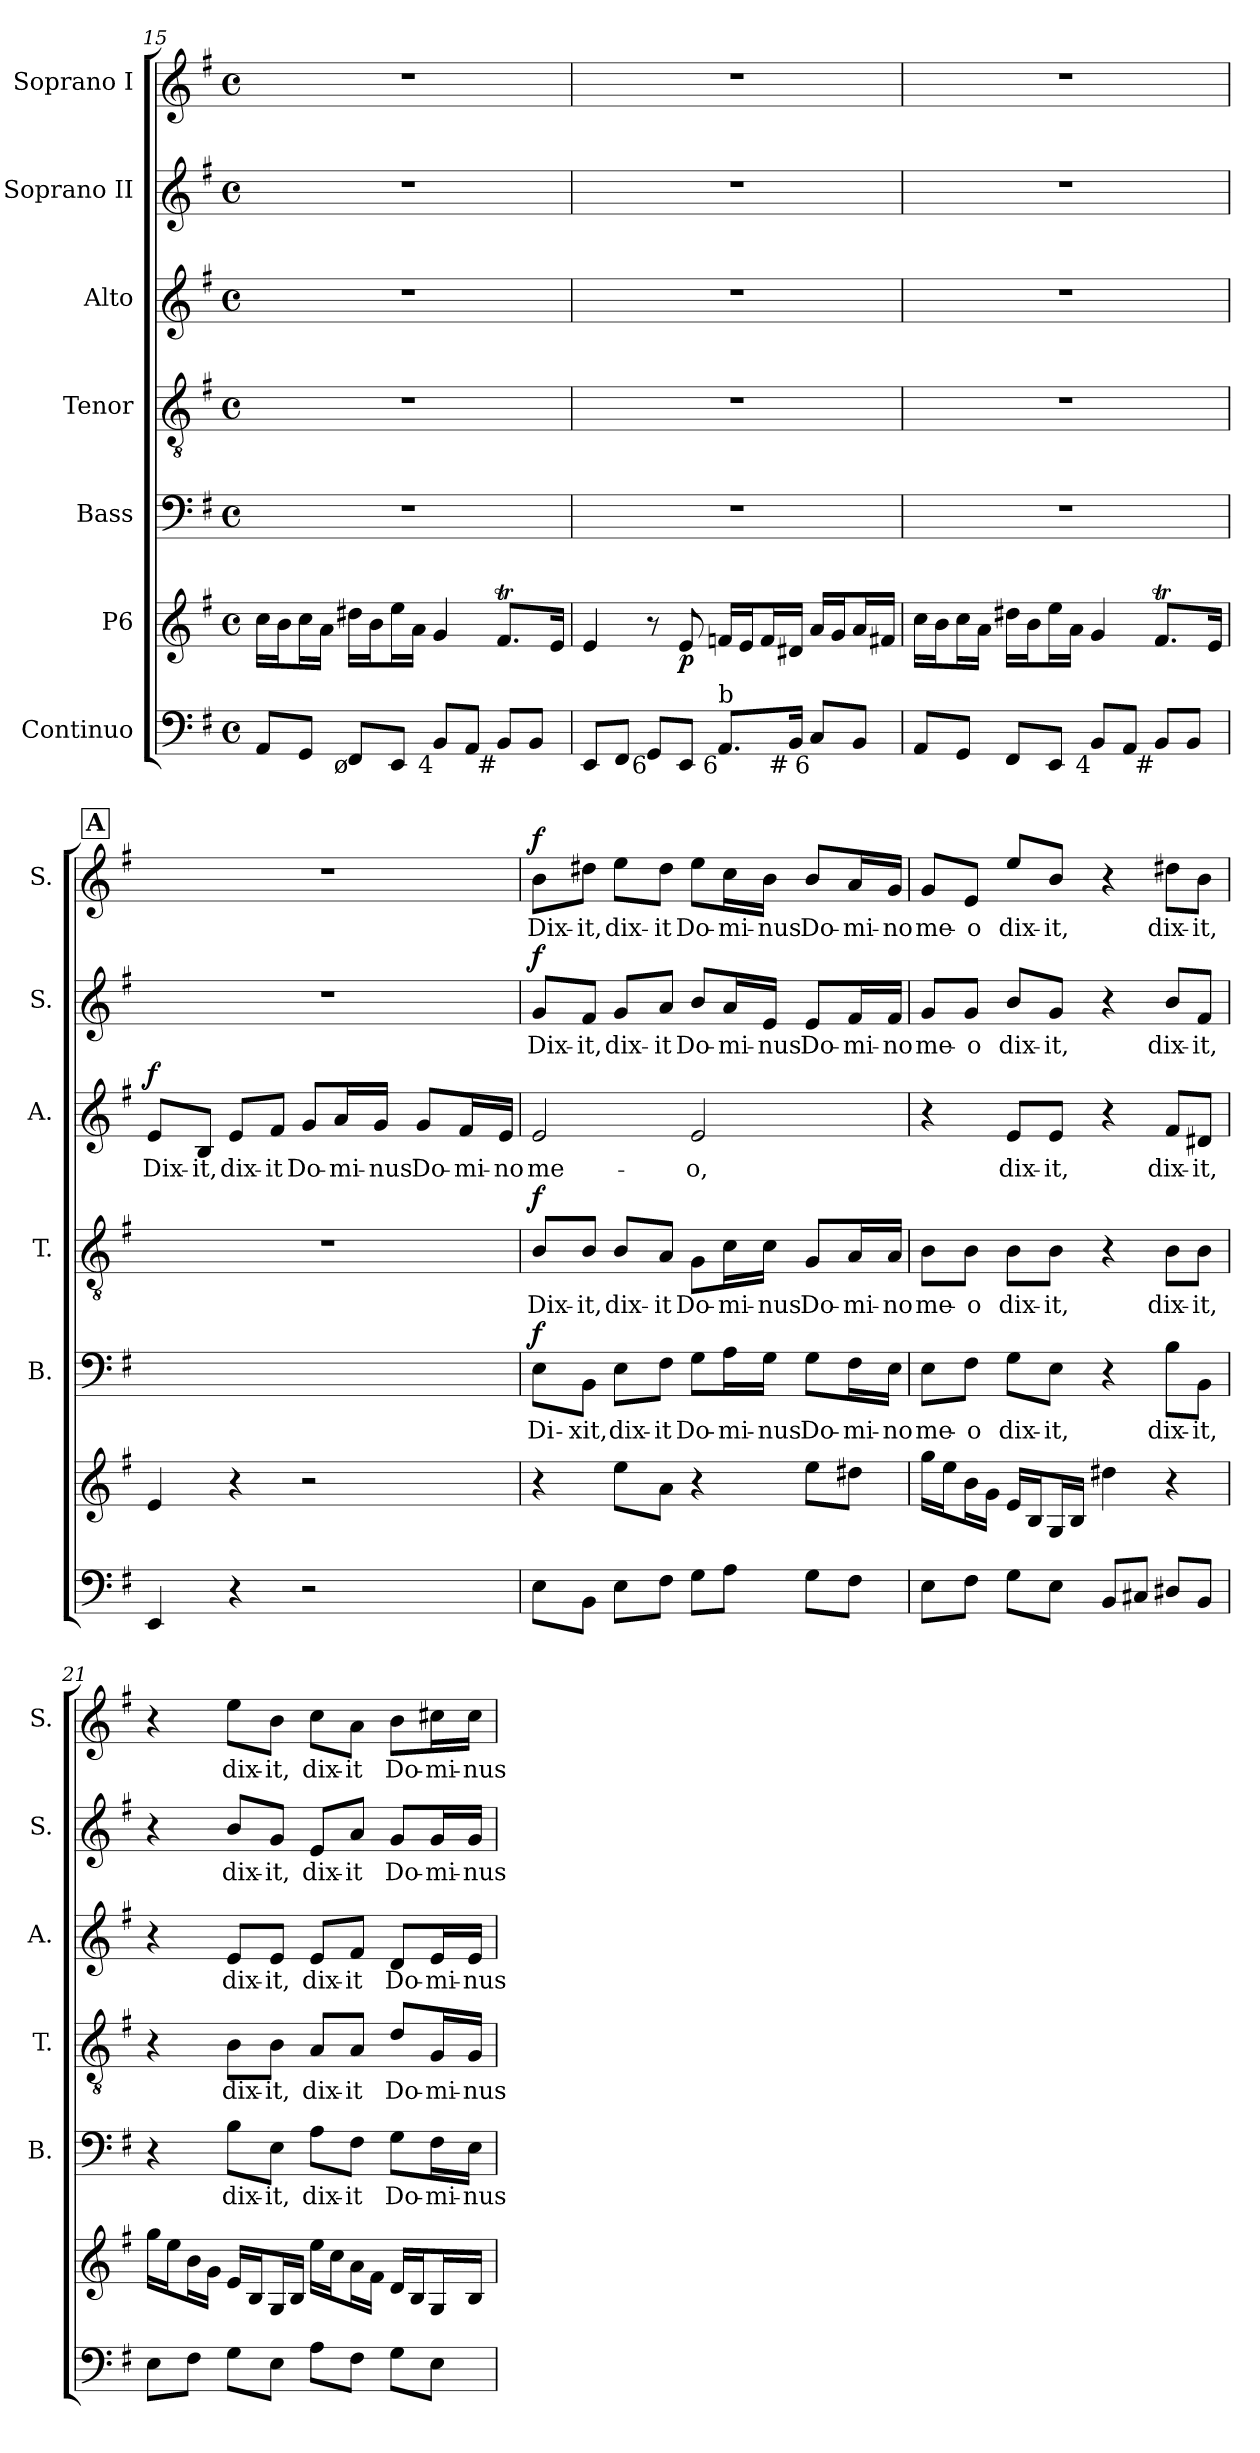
**kern	**kern	**dynam	**kern	**text	**dynam	**kern	**text	**dynam	**kern	**text	**dynam	**kern	**text	**dynam	**kern	**text	**dynam
*part7	*part6	*part6	*part5	*part5	*part5	*part4	*part4	*part4	*part3	*part3	*part3	*part2	*part2	*part2	*part1	*part1	*part1
*staff7	*staff6	*staff6	*staff5	*staff5	*staff5	*staff4	*staff4	*staff4	*staff3	*staff3	*staff3	*staff2	*staff2	*staff2	*staff1	*staff1	*staff1
*I"Continuo	*I"P6	*	*I"Bass	*	*	*I"Tenor	*	*	*I"Alto	*	*	*I"Soprano II	*	*	*I"Soprano I	*	*
*	*	*	*I'B.	*	*	*I'T.	*	*	*I'A.	*	*	*I'S.	*	*	*I'S.	*	*
*clefF4	*clefG2	*	*clefF4	*	*	*clefGv2	*	*	*clefG2	*	*	*clefG2	*	*	*clefG2	*	*
*	*	*	*	*	*	*ITrd7c12	*	*	*	*	*	*	*	*	*	*	*
*k[f#]	*k[f#]	*	*k[f#]	*	*	*k[f#]	*	*	*k[f#]	*	*	*k[f#]	*	*	*k[f#]	*	*
*G:	*G:	*	*G:	*	*	*G:	*	*	*G:	*	*	*G:	*	*	*G:	*	*
*M4/4	*M4/4	*	*M4/4	*	*	*M4/4	*	*	*M4/4	*	*	*M4/4	*	*	*M4/4	*	*
*met(c)	*met(c)	*	*met(c)	*	*	*met(c)	*	*	*met(c)	*	*	*met(c)	*	*	*met(c)	*	*
=15	=15	=15	=15	=15	=15	=15	=15	=15	=15	=15	=15	=15	=15	=15	=15	=15	=15
8AAi/L	16cci\LL	.	1r	.	.	1r	.	.	1r	.	.	1r	.	.	1r	.	.
.	16bi\J	.	.	.	.	.	.	.	.	.	.	.	.	.	.	.	.
8GGi/J	16cci\L	.	.	.	.	.	.	.	.	.	.	.	.	.	.	.	.
.	16ai\JJ	.	.	.	.	.	.	.	.	.	.	.	.	.	.	.	.
!LO:TX:b:rj:t=ø	!	!	!	!	!	!	!	!	!	!	!	!	!	!	!	!	!
8FF#i/L	16dd#Xi\LL	.	.	.	.	.	.	.	.	.	.	.	.	.	.	.	.
.	16bi\J	.	.	.	.	.	.	.	.	.	.	.	.	.	.	.	.
8EEi/J	16eei\L	.	.	.	.	.	.	.	.	.	.	.	.	.	.	.	.
.	16ai\JJ	.	.	.	.	.	.	.	.	.	.	.	.	.	.	.	.
!LO:TX:b:rj:t=4	!	!	!	!	!	!	!	!	!	!	!	!	!	!	!	!	!
8BBi/L	4gi/	.	.	.	.	.	.	.	.	.	.	.	.	.	.	.	.
8AAi/J	.	.	.	.	.	.	.	.	.	.	.	.	.	.	.	.	.
!LO:TX:b:rj:t=#	!	!	!	!	!	!	!	!	!	!	!	!	!	!	!	!	!
8BBi/L	8.f#ti/L	.	.	.	.	.	.	.	.	.	.	.	.	.	.	.	.
8BBi/J	.	.	.	.	.	.	.	.	.	.	.	.	.	.	.	.	.
.	16ei/Jk	.	.	.	.	.	.	.	.	.	.	.	.	.	.	.	.
!!LO:LB:g=z
=16	=16	=16	=16	=16	=16	=16	=16	=16	=16	=16	=16	=16	=16	=16	=16	=16	=16
8EEi/L	4ei/	.	1r	.	.	1r	.	.	1r	.	.	1r	.	.	1r	.	.
8FF#i/J	.	.	.	.	.	.	.	.	.	.	.	.	.	.	.	.	.
!LO:TX:b:rj:t=6	!	!	!	!	!	!	!	!	!	!	!	!	!	!	!	!	!
8GGi/L	8r	.	.	.	.	.	.	.	.	.	.	.	.	.	.	.	.
8EEi/J	8ei/	p	.	.	.	.	.	.	.	.	.	.	.	.	.	.	.
!LO:TX:b:rj:t=6	!	!	!	!	!	!	!	!	!	!	!	!	!	!	!	!	!
!LO:TX:t=b	!	!	!	!	!	!	!	!	!	!	!	!	!	!	!	!	!
8.AAi/L	16fni/LL	.	.	.	.	.	.	.	.	.	.	.	.	.	.	.	.
.	16ei/J	.	.	.	.	.	.	.	.	.	.	.	.	.	.	.	.
.	16fi/L	.	.	.	.	.	.	.	.	.	.	.	.	.	.	.	.
!LO:TX:b:rj:t=#	!	!	!	!	!	!	!	!	!	!	!	!	!	!	!	!	!
16BBi/Jk	16d#Xi/JJ	.	.	.	.	.	.	.	.	.	.	.	.	.	.	.	.
!LO:TX:b:rj:t=6	!	!	!	!	!	!	!	!	!	!	!	!	!	!	!	!	!
8Ci/L	16ai/LL	.	.	.	.	.	.	.	.	.	.	.	.	.	.	.	.
.	16gi/J	.	.	.	.	.	.	.	.	.	.	.	.	.	.	.	.
8BBi/J	16ai/L	.	.	.	.	.	.	.	.	.	.	.	.	.	.	.	.
.	16f#Xi/JJ	.	.	.	.	.	.	.	.	.	.	.	.	.	.	.	.
=17	=17	=17	=17	=17	=17	=17	=17	=17	=17	=17	=17	=17	=17	=17	=17	=17	=17
8AAi/L	16cci\LL	.	1r	.	.	1r	.	.	1r	.	.	1r	.	.	1r	.	.
.	16bi\J	.	.	.	.	.	.	.	.	.	.	.	.	.	.	.	.
8GGi/J	16cci\L	.	.	.	.	.	.	.	.	.	.	.	.	.	.	.	.
.	16ai\JJ	.	.	.	.	.	.	.	.	.	.	.	.	.	.	.	.
8FF#i/L	16dd#Xi\LL	.	.	.	.	.	.	.	.	.	.	.	.	.	.	.	.
.	16bi\J	.	.	.	.	.	.	.	.	.	.	.	.	.	.	.	.
8EEi/J	16eei\L	.	.	.	.	.	.	.	.	.	.	.	.	.	.	.	.
.	16ai\JJ	.	.	.	.	.	.	.	.	.	.	.	.	.	.	.	.
!LO:TX:b:rj:t=4	!	!	!	!	!	!	!	!	!	!	!	!	!	!	!	!	!
8BBi/L	4gi/	.	.	.	.	.	.	.	.	.	.	.	.	.	.	.	.
8AAi/J	.	.	.	.	.	.	.	.	.	.	.	.	.	.	.	.	.
!LO:TX:b:rj:t=#	!	!	!	!	!	!	!	!	!	!	!	!	!	!	!	!	!
8BBi/L	8.f#ti/L	.	.	.	.	.	.	.	.	.	.	.	.	.	.	.	.
8BBi/J	.	.	.	.	.	.	.	.	.	.	.	.	.	.	.	.	.
.	16ei/Jk	.	.	.	.	.	.	.	.	.	.	.	.	.	.	.	.
!!LO:REH:place=s1:B:color=#000000:enc=box:fs=13.7126:t=A
=18	=18	=18	=18	=18	=18	=18	=18	=18	=18	=18	=18	=18	=18	=18	=18	=18	=18
!	!	!	!	!	!	!	!	!	!	!LO:LY:b:color=#000000	!	!	!	!	!	!	!
4EEi/	4ei/	.	1ryy	.	.	1r	.	.	8ei/L	Dix-	f	1r	.	.	1r	.	.
!	!	!	!	!	!	!	!	!	!	!LO:LY:b:color=#000000	!	!	!	!	!	!	!
.	.	.	.	.	.	.	.	.	8Bi/J	-it,	.	.	.	.	.	.	.
!	!	!	!	!	!	!	!	!	!	!LO:LY:b:color=#000000	!	!	!	!	!	!	!
4r	4r	.	.	.	.	.	.	.	8ei/L	dix-	.	.	.	.	.	.	.
!	!	!	!	!	!	!	!	!	!	!LO:LY:b:color=#000000	!	!	!	!	!	!	!
.	.	.	.	.	.	.	.	.	8f#i/J	-it	.	.	.	.	.	.	.
!	!	!	!	!	!	!	!	!	!	!LO:LY:b:color=#000000	!	!	!	!	!	!	!
2r	2r	.	.	.	.	.	.	.	8gi/L	Do-	.	.	.	.	.	.	.
!	!	!	!	!	!	!	!	!	!	!LO:LY:b:color=#000000	!	!	!	!	!	!	!
.	.	.	.	.	.	.	.	.	16ai/L	-mi-	.	.	.	.	.	.	.
!	!	!	!	!	!	!	!	!	!	!LO:LY:b:color=#000000	!	!	!	!	!	!	!
.	.	.	.	.	.	.	.	.	16gi/JJ	-nus	.	.	.	.	.	.	.
!	!	!	!	!	!	!	!	!	!	!LO:LY:b:color=#000000	!	!	!	!	!	!	!
.	.	.	.	.	.	.	.	.	8gi/L	Do-	.	.	.	.	.	.	.
!	!	!	!	!	!	!	!	!	!	!LO:LY:b:color=#000000	!	!	!	!	!	!	!
.	.	.	.	.	.	.	.	.	16f#i/L	-mi-	.	.	.	.	.	.	.
!	!	!	!	!	!	!	!	!	!	!LO:LY:b:color=#000000	!	!	!	!	!	!	!
.	.	.	.	.	.	.	.	.	16ei/JJ	-no	.	.	.	.	.	.	.
=19	=19	=19	=19	=19	=19	=19	=19	=19	=19	=19	=19	=19	=19	=19	=19	=19	=19
!	!	!	!	!LO:LY:b:color=#000000	!	!	!	!	!	!	!	!	!	!	!	!	!
!	!	!	!	!	!	!	!LO:LY:b:color=#000000	!	!	!	!	!	!	!	!	!	!
!	!	!	!	!	!	!	!	!	!	!LO:LY:b:color=#000000	!	!	!	!	!	!	!
!	!	!	!	!	!	!	!	!	!	!	!	!	!LO:LY:b:color=#000000	!	!	!	!
!	!	!	!	!	!	!	!	!	!	!	!	!	!	!	!	!LO:LY:b:color=#000000	!
8Ei\L	4r	.	8Ei\L	Di-	f	8BBi/L	Dix-	f	2ei/	me-	.	8gi/L	Dix-	f	8bi\L	Dix-	f
!	!	!	!	!LO:LY:b:color=#000000	!	!	!	!	!	!	!	!	!	!	!	!	!
!	!	!	!	!	!	!	!LO:LY:b:color=#000000	!	!	!	!	!	!	!	!	!	!
!	!	!	!	!	!	!	!	!	!	!	!	!	!LO:LY:b:color=#000000	!	!	!	!
!	!	!	!	!	!	!	!	!	!	!	!	!	!	!	!	!LO:LY:b:color=#000000	!
8BBi\J	.	.	8BBi\J	-xit,	.	8BBi/J	-it,	.	.	.	.	8f#i/J	-it,	.	8dd#Xi\J	-it,	.
!	!	!	!	!LO:LY:b:color=#000000	!	!	!	!	!	!	!	!	!	!	!	!	!
!	!	!	!	!	!	!	!LO:LY:b:color=#000000	!	!	!	!	!	!	!	!	!	!
!	!	!	!	!	!	!	!	!	!	!	!	!	!LO:LY:b:color=#000000	!	!	!	!
!	!	!	!	!	!	!	!	!	!	!	!	!	!	!	!	!LO:LY:b:color=#000000	!
8Ei\L	8eei\L	.	8Ei\L	dix-	.	8BBi/L	dix-	.	.	.	.	8gi/L	dix-	.	8eei\L	dix-	.
!	!	!	!	!LO:LY:b:color=#000000	!	!	!	!	!	!	!	!	!	!	!	!	!
!	!	!	!	!	!	!	!LO:LY:b:color=#000000	!	!	!	!	!	!	!	!	!	!
!	!	!	!	!	!	!	!	!	!	!	!	!	!LO:LY:b:color=#000000	!	!	!	!
!	!	!	!	!	!	!	!	!	!	!	!	!	!	!	!	!LO:LY:b:color=#000000	!
8F#i\J	8ai\J	.	8F#i\J	-it	.	8AAi/J	-it	.	.	.	.	8ai/J	-it	.	8dd#i\J	-it	.
!	!	!	!	!LO:LY:b:color=#000000	!	!	!	!	!	!	!	!	!	!	!	!	!
!	!	!	!	!	!	!	!LO:LY:b:color=#000000	!	!	!	!	!	!	!	!	!	!
!	!	!	!	!	!	!	!	!	!	!LO:LY:b:color=#000000	!	!	!	!	!	!	!
!	!	!	!	!	!	!	!	!	!	!	!	!	!LO:LY:b:color=#000000	!	!	!	!
!	!	!	!	!	!	!	!	!	!	!	!	!	!	!	!	!LO:LY:b:color=#000000	!
8Gi\L	4r	.	8Gi\L	Do-	.	8GGi\L	Do-	.	2ei/	-o,	.	8bi/L	Do-	.	8eei\L	Do-	.
!	!	!	!	!LO:LY:b:color=#000000	!	!	!	!	!	!	!	!	!	!	!	!	!
!	!	!	!	!	!	!	!LO:LY:b:color=#000000	!	!	!	!	!	!	!	!	!	!
!	!	!	!	!	!	!	!	!	!	!	!	!	!LO:LY:b:color=#000000	!	!	!	!
!	!	!	!	!	!	!	!	!	!	!	!	!	!	!	!	!LO:LY:b:color=#000000	!
8Ai\J	.	.	16Ai\L	-mi-	.	16Ci\L	-mi-	.	.	.	.	16ai/L	-mi-	.	16cci\L	-mi-	.
!	!	!	!	!LO:LY:b:color=#000000	!	!	!	!	!	!	!	!	!	!	!	!	!
!	!	!	!	!	!	!	!LO:LY:b:color=#000000	!	!	!	!	!	!	!	!	!	!
!	!	!	!	!	!	!	!	!	!	!	!	!	!LO:LY:b:color=#000000	!	!	!	!
!	!	!	!	!	!	!	!	!	!	!	!	!	!	!	!	!LO:LY:b:color=#000000	!
.	.	.	16Gi\JJ	-nus	.	16Ci\JJ	-nus	.	.	.	.	16ei/JJ	-nus	.	16bi\JJ	-nus	.
!	!	!	!	!LO:LY:b:color=#000000	!	!	!	!	!	!	!	!	!	!	!	!	!
!	!	!	!	!	!	!	!LO:LY:b:color=#000000	!	!	!	!	!	!	!	!	!	!
!	!	!	!	!	!	!	!	!	!	!	!	!	!LO:LY:b:color=#000000	!	!	!	!
!	!	!	!	!	!	!	!	!	!	!	!	!	!	!	!	!LO:LY:b:color=#000000	!
8Gi\L	8eei\L	.	8Gi\L	Do-	.	8GGi/L	Do-	.	.	.	.	8ei/L	Do-	.	8bi/L	Do-	.
!	!	!	!	!LO:LY:b:color=#000000	!	!	!	!	!	!	!	!	!	!	!	!	!
!	!	!	!	!	!	!	!LO:LY:b:color=#000000	!	!	!	!	!	!	!	!	!	!
!	!	!	!	!	!	!	!	!	!	!	!	!	!LO:LY:b:color=#000000	!	!	!	!
!	!	!	!	!	!	!	!	!	!	!	!	!	!	!	!	!LO:LY:b:color=#000000	!
8F#i\J	8dd#Xi\J	.	16F#i\L	-mi-	.	16AAi/L	-mi-	.	.	.	.	16f#i/L	-mi-	.	16ai/L	-mi-	.
!	!	!	!	!LO:LY:b:color=#000000	!	!	!	!	!	!	!	!	!	!	!	!	!
!	!	!	!	!	!	!	!LO:LY:b:color=#000000	!	!	!	!	!	!	!	!	!	!
!	!	!	!	!	!	!	!	!	!	!	!	!	!LO:LY:b:color=#000000	!	!	!	!
!	!	!	!	!	!	!	!	!	!	!	!	!	!	!	!	!LO:LY:b:color=#000000	!
.	.	.	16Ei\JJ	-no	.	16AAi/JJ	-no	.	.	.	.	16f#i/JJ	-no	.	16gi/JJ	-no	.
!!LO:PB:g=z
=20	=20	=20	=20	=20	=20	=20	=20	=20	=20	=20	=20	=20	=20	=20	=20	=20	=20
!	!	!	!	!LO:LY:b:color=#000000	!	!	!	!	!	!	!	!	!	!	!	!	!
!	!	!	!	!	!	!	!LO:LY:b:color=#000000	!	!	!	!	!	!	!	!	!	!
!	!	!	!	!	!	!	!	!	!	!	!	!	!LO:LY:b:color=#000000	!	!	!	!
!	!	!	!	!	!	!	!	!	!	!	!	!	!	!	!	!LO:LY:b:color=#000000	!
8Ei\L	16ggi\LL	.	8Ei\L	me-	.	8BBi\L	me-	.	4r	.	.	8gi/L	me-	.	8gi/L	me-	.
.	16eei\J	.	.	.	.	.	.	.	.	.	.	.	.	.	.	.	.
!	!	!	!	!LO:LY:b:color=#000000	!	!	!	!	!	!	!	!	!	!	!	!	!
!	!	!	!	!	!	!	!LO:LY:b:color=#000000	!	!	!	!	!	!	!	!	!	!
!	!	!	!	!	!	!	!	!	!	!	!	!	!LO:LY:b:color=#000000	!	!	!	!
!	!	!	!	!	!	!	!	!	!	!	!	!	!	!	!	!LO:LY:b:color=#000000	!
8F#i\J	16bi\L	.	8F#i\J	-o	.	8BBi\J	-o	.	.	.	.	8gi/J	-o	.	8ei/J	-o	.
.	16gi\JJ	.	.	.	.	.	.	.	.	.	.	.	.	.	.	.	.
!	!	!	!	!LO:LY:b:color=#000000	!	!	!	!	!	!	!	!	!	!	!	!	!
!	!	!	!	!	!	!	!LO:LY:b:color=#000000	!	!	!	!	!	!	!	!	!	!
!	!	!	!	!	!	!	!	!	!	!LO:LY:b:color=#000000	!	!	!	!	!	!	!
!	!	!	!	!	!	!	!	!	!	!	!	!	!LO:LY:b:color=#000000	!	!	!	!
!	!	!	!	!	!	!	!	!	!	!	!	!	!	!	!	!LO:LY:b:color=#000000	!
8Gi\L	16ei/LL	.	8Gi\L	dix-	.	8BBi\L	dix-	.	8ei/L	dix-	.	8bi/L	dix-	.	8eei/L	dix-	.
.	16Bi/J	.	.	.	.	.	.	.	.	.	.	.	.	.	.	.	.
!	!	!	!	!LO:LY:b:color=#000000	!	!	!	!	!	!	!	!	!	!	!	!	!
!	!	!	!	!	!	!	!LO:LY:b:color=#000000	!	!	!	!	!	!	!	!	!	!
!	!	!	!	!	!	!	!	!	!	!LO:LY:b:color=#000000	!	!	!	!	!	!	!
!	!	!	!	!	!	!	!	!	!	!	!	!	!LO:LY:b:color=#000000	!	!	!	!
!	!	!	!	!	!	!	!	!	!	!	!	!	!	!	!	!LO:LY:b:color=#000000	!
8Ei\J	16Gi/L	.	8Ei\J	-it,	.	8BBi\J	-it,	.	8ei/J	-it,	.	8gi/J	-it,	.	8bi/J	-it,	.
.	16Bi/JJ	.	.	.	.	.	.	.	.	.	.	.	.	.	.	.	.
8BBi/L	4dd#Xi\	.	4r	.	.	4r	.	.	4r	.	.	4r	.	.	4r	.	.
8C#Xi/J	.	.	.	.	.	.	.	.	.	.	.	.	.	.	.	.	.
!	!	!	!	!LO:LY:b:color=#000000	!	!	!	!	!	!	!	!	!	!	!	!	!
!	!	!	!	!	!	!	!LO:LY:b:color=#000000	!	!	!	!	!	!	!	!	!	!
!	!	!	!	!	!	!	!	!	!	!LO:LY:b:color=#000000	!	!	!	!	!	!	!
!	!	!	!	!	!	!	!	!	!	!	!	!	!LO:LY:b:color=#000000	!	!	!	!
!	!	!	!	!	!	!	!	!	!	!	!	!	!	!	!	!LO:LY:b:color=#000000	!
8D#Xi/L	4r	.	8Bi\L	dix-	.	8BBi\L	dix-	.	8f#i/L	dix-	.	8bi/L	dix-	.	8dd#Xi\L	dix-	.
!	!	!	!	!LO:LY:b:color=#000000	!	!	!	!	!	!	!	!	!	!	!	!	!
!	!	!	!	!	!	!	!LO:LY:b:color=#000000	!	!	!	!	!	!	!	!	!	!
!	!	!	!	!	!	!	!	!	!	!LO:LY:b:color=#000000	!	!	!	!	!	!	!
!	!	!	!	!	!	!	!	!	!	!	!	!	!LO:LY:b:color=#000000	!	!	!	!
!	!	!	!	!	!	!	!	!	!	!	!	!	!	!	!	!LO:LY:b:color=#000000	!
8BBi/J	.	.	8BBi\J	-it,	.	8BBi\J	-it,	.	8d#Xi/J	-it,	.	8f#i/J	-it,	.	8bi\J	-it,	.
=21	=21	=21	=21	=21	=21	=21	=21	=21	=21	=21	=21	=21	=21	=21	=21	=21	=21
8Ei\L	16ggi\LL	.	4r	.	.	4r	.	.	4r	.	.	4r	.	.	4r	.	.
.	16eei\J	.	.	.	.	.	.	.	.	.	.	.	.	.	.	.	.
8F#i\J	16bi\L	.	.	.	.	.	.	.	.	.	.	.	.	.	.	.	.
.	16gi\JJ	.	.	.	.	.	.	.	.	.	.	.	.	.	.	.	.
!	!	!	!	!LO:LY:b:color=#000000	!	!	!	!	!	!	!	!	!	!	!	!	!
!	!	!	!	!	!	!	!LO:LY:b:color=#000000	!	!	!	!	!	!	!	!	!	!
!	!	!	!	!	!	!	!	!	!	!LO:LY:b:color=#000000	!	!	!	!	!	!	!
!	!	!	!	!	!	!	!	!	!	!	!	!	!LO:LY:b:color=#000000	!	!	!	!
!	!	!	!	!	!	!	!	!	!	!	!	!	!	!	!	!LO:LY:b:color=#000000	!
8Gi\L	16ei/LL	.	8Bi\L	dix-	.	8BBi\L	dix-	.	8ei/L	dix-	.	8bi/L	dix-	.	8eei\L	dix-	.
.	16Bi/J	.	.	.	.	.	.	.	.	.	.	.	.	.	.	.	.
!	!	!	!	!LO:LY:b:color=#000000	!	!	!	!	!	!	!	!	!	!	!	!	!
!	!	!	!	!	!	!	!LO:LY:b:color=#000000	!	!	!	!	!	!	!	!	!	!
!	!	!	!	!	!	!	!	!	!	!LO:LY:b:color=#000000	!	!	!	!	!	!	!
!	!	!	!	!	!	!	!	!	!	!	!	!	!LO:LY:b:color=#000000	!	!	!	!
!	!	!	!	!	!	!	!	!	!	!	!	!	!	!	!	!LO:LY:b:color=#000000	!
8Ei\J	16Gi/L	.	8Ei\J	-it,	.	8BBi\J	-it,	.	8ei/J	-it,	.	8gi/J	-it,	.	8bi\J	-it,	.
.	16Bi/JJ	.	.	.	.	.	.	.	.	.	.	.	.	.	.	.	.
!	!	!	!	!LO:LY:b:color=#000000	!	!	!	!	!	!	!	!	!	!	!	!	!
!	!	!	!	!	!	!	!LO:LY:b:color=#000000	!	!	!	!	!	!	!	!	!	!
!	!	!	!	!	!	!	!	!	!	!LO:LY:b:color=#000000	!	!	!	!	!	!	!
!	!	!	!	!	!	!	!	!	!	!	!	!	!LO:LY:b:color=#000000	!	!	!	!
!	!	!	!	!	!	!	!	!	!	!	!	!	!	!	!	!LO:LY:b:color=#000000	!
8Ai\L	16eei\LL	.	8Ai\L	dix-	.	8AAi/L	dix-	.	8ei/L	dix-	.	8ei/L	dix-	.	8cci\L	dix-	.
.	16cci\J	.	.	.	.	.	.	.	.	.	.	.	.	.	.	.	.
!	!	!	!	!LO:LY:b:color=#000000	!	!	!	!	!	!	!	!	!	!	!	!	!
!	!	!	!	!	!	!	!LO:LY:b:color=#000000	!	!	!	!	!	!	!	!	!	!
!	!	!	!	!	!	!	!	!	!	!LO:LY:b:color=#000000	!	!	!	!	!	!	!
!	!	!	!	!	!	!	!	!	!	!	!	!	!LO:LY:b:color=#000000	!	!	!	!
!	!	!	!	!	!	!	!	!	!	!	!	!	!	!	!	!LO:LY:b:color=#000000	!
8F#i\J	16ai\L	.	8F#i\J	-it	.	8AAi/J	-it	.	8f#i/J	-it	.	8ai/J	-it	.	8ai\J	-it	.
.	16f#i\JJ	.	.	.	.	.	.	.	.	.	.	.	.	.	.	.	.
!	!	!	!	!LO:LY:b:color=#000000	!	!	!	!	!	!	!	!	!	!	!	!	!
!	!	!	!	!	!	!	!LO:LY:b:color=#000000	!	!	!	!	!	!	!	!	!	!
!	!	!	!	!	!	!	!	!	!	!LO:LY:b:color=#000000	!	!	!	!	!	!	!
!	!	!	!	!	!	!	!	!	!	!	!	!	!LO:LY:b:color=#000000	!	!	!	!
!	!	!	!	!	!	!	!	!	!	!	!	!	!	!	!	!LO:LY:b:color=#000000	!
8Gi\L	16di/LL	.	8Gi\L	Do-	.	8Di/L	Do-	.	8di/L	Do-	.	8gi/L	Do-	.	8bi\L	Do-	.
.	16Bi/J	.	.	.	.	.	.	.	.	.	.	.	.	.	.	.	.
!	!	!	!	!LO:LY:b:color=#000000	!	!	!	!	!	!	!	!	!	!	!	!	!
!	!	!	!	!	!	!	!LO:LY:b:color=#000000	!	!	!	!	!	!	!	!	!	!
!	!	!	!	!	!	!	!	!	!	!LO:LY:b:color=#000000	!	!	!	!	!	!	!
!	!	!	!	!	!	!	!	!	!	!	!	!	!LO:LY:b:color=#000000	!	!	!	!
!	!	!	!	!	!	!	!	!	!	!	!	!	!	!	!	!LO:LY:b:color=#000000	!
8Ei\J	16Gi/L	.	16F#i\L	-mi-	.	16GGi/L	-mi-	.	16ei/L	-mi-	.	16gi/L	-mi-	.	16cc#Xi\L	-mi-	.
!	!	!	!	!LO:LY:b:color=#000000	!	!	!	!	!	!	!	!	!	!	!	!	!
!	!	!	!	!	!	!	!LO:LY:b:color=#000000	!	!	!	!	!	!	!	!	!	!
!	!	!	!	!	!	!	!	!	!	!LO:LY:b:color=#000000	!	!	!	!	!	!	!
!	!	!	!	!	!	!	!	!	!	!	!	!	!LO:LY:b:color=#000000	!	!	!	!
!	!	!	!	!	!	!	!	!	!	!	!	!	!	!	!	!LO:LY:b:color=#000000	!
.	16Bi/JJ	.	16Ei\JJ	-nus	.	16GGi/JJ	-nus	.	16ei/JJ	-nus	.	16gi/JJ	-nus	.	16cc#i\JJ	-nus	.
=	=	=	=	=	=	=	=	=	=	=	=	=	=	=	=	=	=
*-	*-	*-	*-	*-	*-	*-	*-	*-	*-	*-	*-	*-	*-	*-	*-	*-	*-
